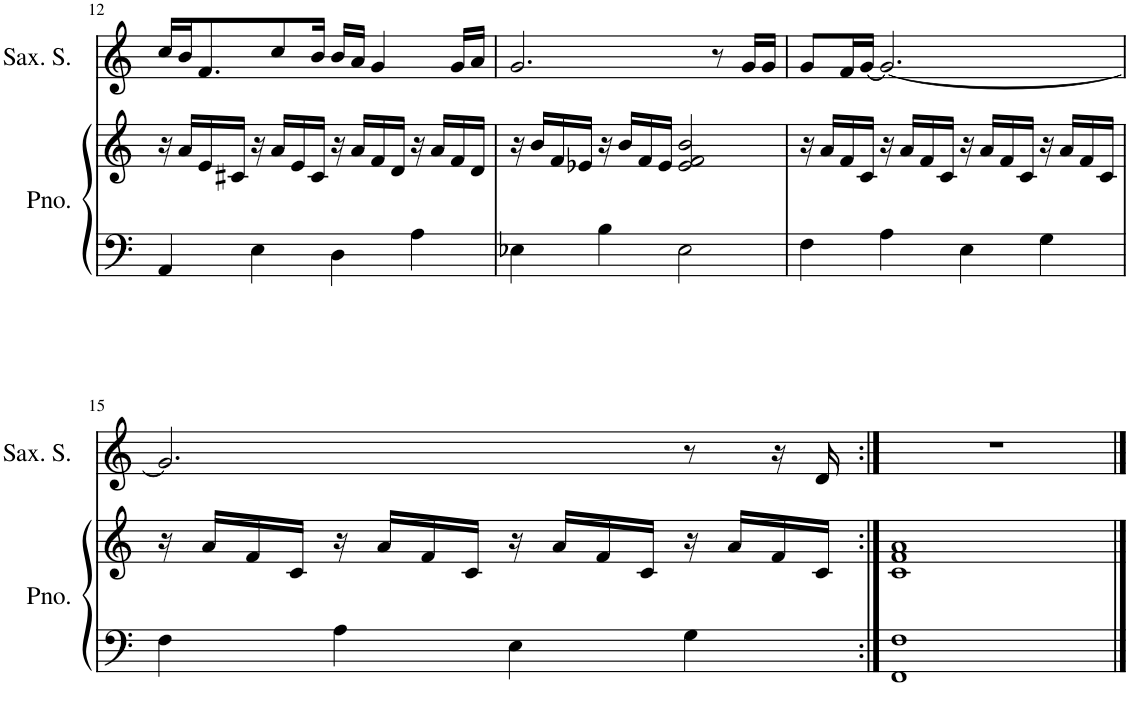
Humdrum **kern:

**kern	**kern	**kern
*part2	*part2	*part1
*staff3	*staff2	*staff1
*I"Piano	*	*I"Saxophone soprano
*I'Pno.	*	*I'Sax. S.
!!LO:PB:g=z
*clefF4	*clefG2	*clefG2
*	*	*Trd1c2
*k[b-]	*k[b-]	*k[f#]
*M4/4	*M4/4	*M4/4
=12	=12	=12
4AA/	16r	16cc/LL
.	16a/LL	16b/J
.	16e/	8.f#/
.	16c#X/JJ	.
4E\	16r	.
.	16a/LL	8cc/
.	16e/	.
.	16c#/JJ	16b/Jk
4D\	16r	16b/LL
.	16a/LL	16a/JJ
.	16f/	4g/
.	16d/JJ	.
4A\	16r	.
.	16a/LL	.
.	16f/	16g/LL
.	16d/JJ	16a/JJ
=13	=13	=13
4E-X\	16r	2.g/
.	16b-/LL	.
.	16f/	.
.	16e-X/JJ	.
4B-\	16r	.
.	16b-/LL	.
.	16f/	.
.	16e-/JJ	.
2E-\	2e-/ 2f/ 2b-/	.
.	.	8r
.	.	16g/LL
.	.	16g/JJ
=14	=14	=14
4F\	16r	8g/L
.	16a/LL	.
.	16f/	16f#/L
.	16c/JJ	[16g/JJ
4A\	16r	2.g/_
.	16a/LL	.
.	16f/	.
.	16c/JJ	.
4E\	16r	.
.	16a/LL	.
.	16f/	.
.	16c/JJ	.
4G\	16r	.
.	16a/LL	.
.	16f/	.
.	16c/JJ	.
!!LO:LB:g=z
=15	=15	=15
4F\	16r	2.g/]
.	16a/LL	.
.	16f/	.
.	16c/JJ	.
4A\	16r	.
.	16a/LL	.
.	16f/	.
.	16c/JJ	.
4E\	16r	.
.	16a/LL	.
.	16f/	.
.	16c/JJ	.
4G\	16r	8r
.	16a/LL	.
.	16f/	16r
.	16c/JJ	16d/
=16:|!	=16:|!	=16:|!
1FF 1F	1c 1f 1a	1r
==	==	==
*-	*-	*-
